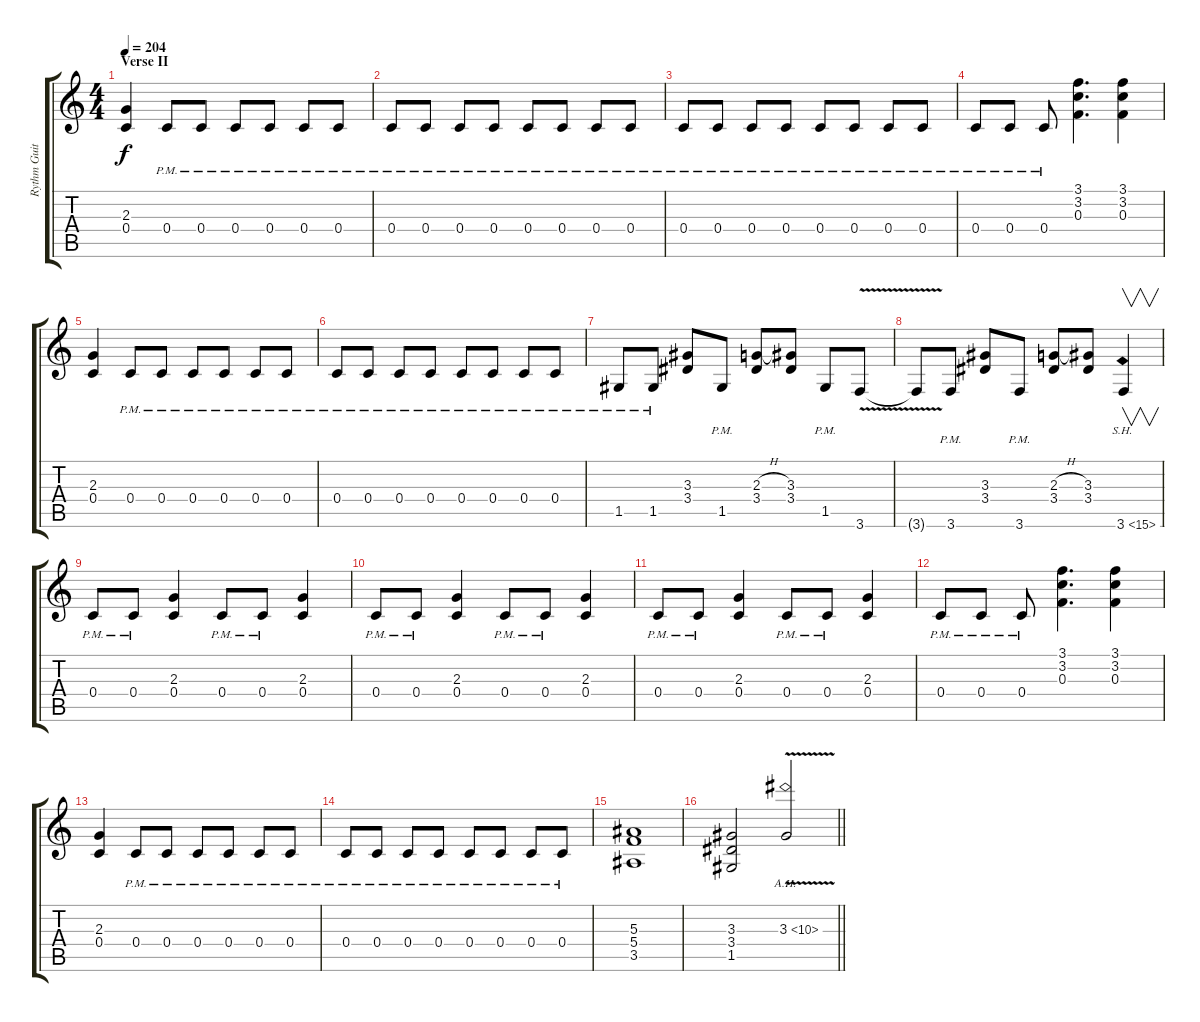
\track ("Rythm Guitar I" "Rythm Guit") {instrument distortionguitar}
\staff {score tabs}
\tuning (D4 A3 F3 C3 G2 D2) {hide}
\ts (4 4)
\section ("" "Verse II")
\tempo 204
\clef g2
\ks c
(2.3 0.4).4{dy f} 0.4{pm}.8 0.4{pm}.8 0.4{pm}.8 0.4{pm}.8 0.4{pm}.8 0.4{pm}.8 |
0.4{pm}.8 0.4{pm}.8 0.4{pm}.8 0.4{pm}.8 0.4{pm}.8 0.4{pm}.8 0.4{pm}.8 0.4{pm}.8 |
0.4{pm}.8 0.4{pm}.8 0.4{pm}.8 0.4{pm}.8 0.4{pm}.8 0.4{pm}.8 0.4{pm}.8 0.4{pm}.8 |
0.4{pm}.8 0.4{pm}.8 0.4{pm}.8 (3.1 3.2 0.3).4{d} (3.1 3.2 0.3).4 |
(2.3 0.4).4 0.4{pm}.8 0.4{pm}.8 0.4{pm}.8 0.4{pm}.8 0.4{pm}.8 0.4{pm}.8 |
0.4{pm}.8 0.4{pm}.8 0.4{pm}.8 0.4{pm}.8 0.4{pm}.8 0.4{pm}.8 0.4{pm}.8 0.4{pm}.8 |
1.5{pm}.8 1.5{pm}.8 (3.3 3.4).8 1.5{pm}.8 (2.3{h} 3.4).8 (3.3 3.4).8 1.5{pm}.8 3.6{v}.8 |
3.6{t}.8 3.6{pm}.8 (3.3 3.4).8 3.6{pm}.8 (2.3{h} 3.4).8 (3.3 3.4).8 3.6{sh 12}.4{v} |
0.4{pm}.8 0.4{pm}.8 (2.3 0.4).4 0.4{pm}.8 0.4{pm}.8 (2.3 0.4).4 |
0.4{pm}.8 0.4{pm}.8 (2.3 0.4).4 0.4{pm}.8 0.4{pm}.8 (2.3 0.4).4 |
0.4{pm}.8 0.4{pm}.8 (2.3 0.4).4 0.4{pm}.8 0.4{pm}.8 (2.3 0.4).4 |
0.4{pm}.8 0.4{pm}.8 0.4{pm}.8 (3.1 3.2 0.3).4{d} (3.1 3.2 0.3).4 |
(2.3 0.4).4 0.4{pm}.8 0.4{pm}.8 0.4{pm}.8 0.4{pm}.8 0.4{pm}.8 0.4{pm}.8 |
0.4{pm}.8 0.4{pm}.8 0.4{pm}.8 0.4{pm}.8 0.4{pm}.8 0.4{pm}.8 0.4{pm}.8 0.4{pm}.8 |
(5.3 5.4 3.5).1 |
\barLineRight lightlight
(3.3 3.4 1.5).2 3.3{ah 7 v}.2{instrument guitarharmonics}
